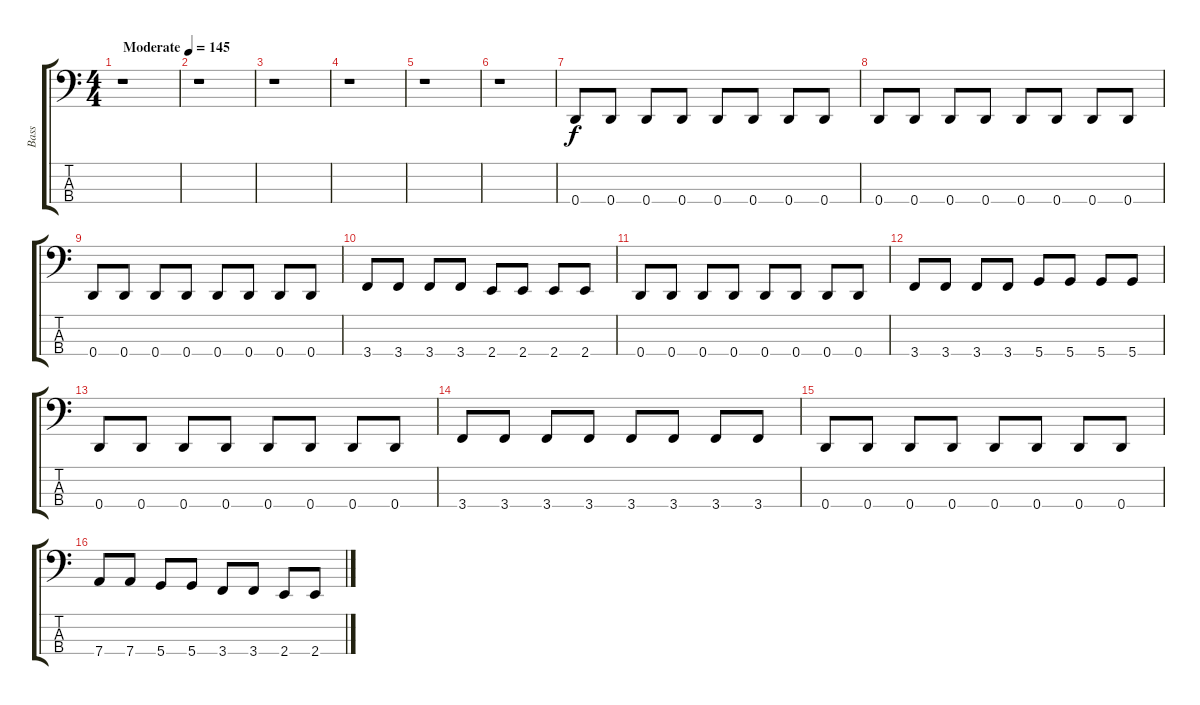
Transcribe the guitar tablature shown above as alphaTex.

\track ("Bass" "Bass") {instrument electricbasspick}
\staff {score tabs}
\tuning (G2 D2 A1 D1) {hide}
\ts (4 4)
\tempo (145 "Moderate")
\clef f4
\ks c
r.1{dy f instrument electricbasspick} |
r.1 |
r.1 |
r.1 |
r.1 |
r.1 |
0.4.8 0.4.8 0.4.8 0.4.8 0.4.8 0.4.8 0.4.8 0.4.8 |
0.4.8 0.4.8 0.4.8 0.4.8 0.4.8 0.4.8 0.4.8 0.4.8 |
0.4.8 0.4.8 0.4.8 0.4.8 0.4.8 0.4.8 0.4.8 0.4.8 |
3.4.8 3.4.8 3.4.8 3.4.8 2.4.8 2.4.8 2.4.8 2.4.8 |
0.4.8 0.4.8 0.4.8 0.4.8 0.4.8 0.4.8 0.4.8 0.4.8 |
3.4.8 3.4.8 3.4.8 3.4.8 5.4.8 5.4.8 5.4.8 5.4.8 |
0.4.8 0.4.8 0.4.8 0.4.8 0.4.8 0.4.8 0.4.8 0.4.8 |
3.4.8 3.4.8 3.4.8 3.4.8 3.4.8 3.4.8 3.4.8 3.4.8 |
0.4.8 0.4.8 0.4.8 0.4.8 0.4.8 0.4.8 0.4.8 0.4.8 |
7.4.8 7.4.8 5.4.8 5.4.8 3.4.8 3.4.8 2.4.8 2.4.8
